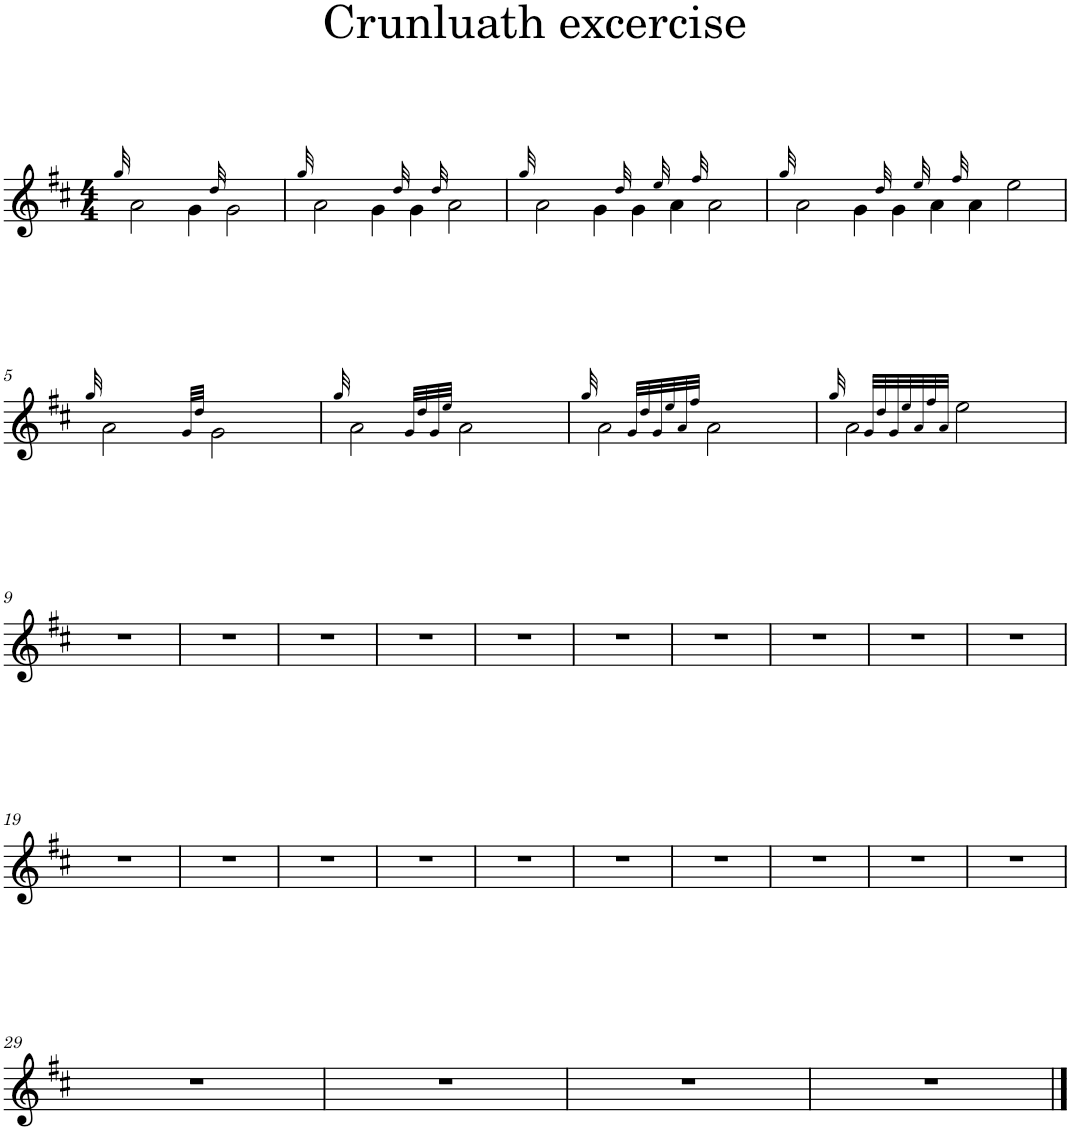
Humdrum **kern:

**kern
*part1
*staff1
*I"Piano
*I'Pno.
*clefG2
*k[f#c#]
*M4/4
=1
32qgg/
2a\
4g\
32qdd/
[4g\
=2
32qgg/
2a\
4g\]
4g\
32qdd/
4g\
32qdd/
2a\
=3
32qgg/
2a\
4g\
32qdd/
4g\
32qee/
4a\
32qff#/
2a\
=4
32qgg/
2a\
4g\
32qdd/
4g\
32qee/
4a\
32qff#/
4a\
2ee\
!!LO:LB:g=z
=5
32qgg/
2a\
32qg/LLL
32qdd/JJJ
2g\
=6
32qgg/
2a\
32qg/LLL
32qdd/
32qg/
32qee/JJJ
2a\
=7
32qgg/
2a\
32qg/LLL
32qdd/
32qg/
32qee/
32qa/
32qff#/JJJ
2a\
=8
32qgg/
2a\
32qg/LLL
32qdd/
32qg/
32qee/
32qa/
32qff#/
32qa/JJJ
2ee\
!!LO:LB:g=z
=9
1r
=10
1r
=11
1r
=12
1r
=13
1r
=14
1r
=15
1r
=16
1r
=17
1r
=18
1r
!!LO:LB:g=z
=19
1r
=20
1r
=21
1r
=22
1r
=23
1r
=24
1r
=25
1r
=26
1r
=27
1r
=28
1r
!!LO:LB:g=z
=29
1r
=30
1r
=31
1r
=32
1r
==
*-
